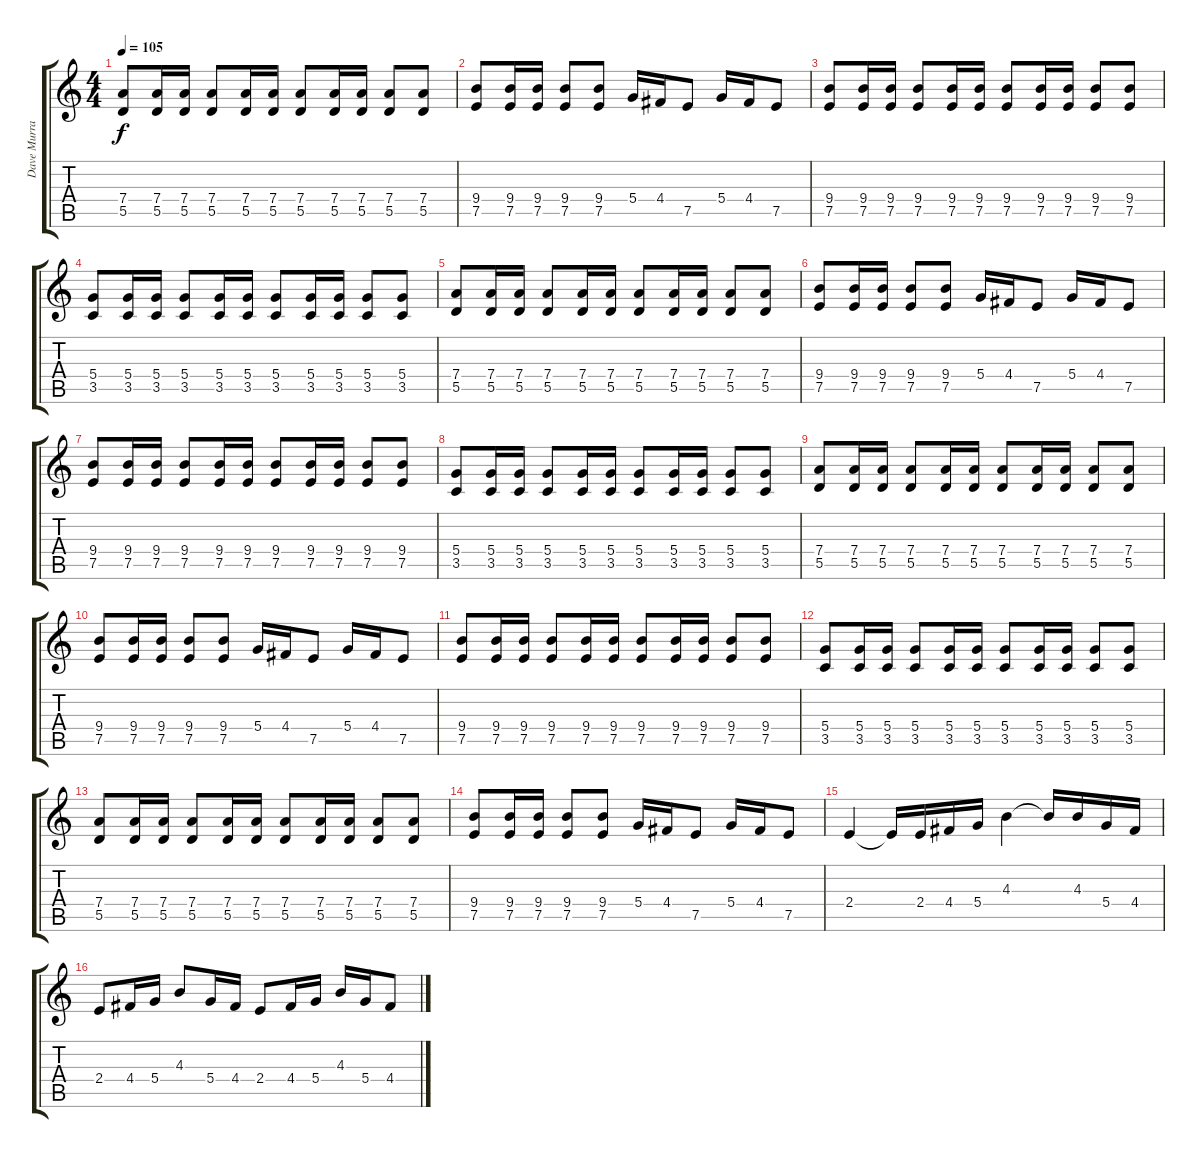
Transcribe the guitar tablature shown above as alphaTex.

\track ("Dave Murray" "Dave Murra") {instrument overdrivenguitar}
\staff {score tabs}
\tuning (E4 B3 G3 D3 A2 E2) {hide}
\ts (4 4)
\tempo 105
\clef g2
\ks c
(7.4 5.5).8{dy f} (7.4 5.5).16 (7.4 5.5).16 (7.4 5.5).8 (7.4 5.5).16 (7.4 5.5).16 (7.4 5.5).8 (7.4 5.5).16 (7.4 5.5).16 (7.4 5.5).8 (7.4 5.5).8 |
(9.4 7.5).8 (9.4 7.5).16 (9.4 7.5).16 (9.4 7.5).8 (9.4 7.5).8 5.4.16 4.4.16 7.5.8 5.4.16 4.4.16 7.5.8 |
(9.4 7.5).8 (9.4 7.5).16 (9.4 7.5).16 (9.4 7.5).8 (9.4 7.5).16 (9.4 7.5).16 (9.4 7.5).8 (9.4 7.5).16 (9.4 7.5).16 (9.4 7.5).8 (9.4 7.5).8 |
(5.4 3.5).8 (5.4 3.5).16 (5.4 3.5).16 (5.4 3.5).8 (5.4 3.5).16 (5.4 3.5).16 (5.4 3.5).8 (5.4 3.5).16 (5.4 3.5).16 (5.4 3.5).8 (5.4 3.5).8 |
(7.4 5.5).8 (7.4 5.5).16 (7.4 5.5).16 (7.4 5.5).8 (7.4 5.5).16 (7.4 5.5).16 (7.4 5.5).8 (7.4 5.5).16 (7.4 5.5).16 (7.4 5.5).8 (7.4 5.5).8 |
(9.4 7.5).8 (9.4 7.5).16 (9.4 7.5).16 (9.4 7.5).8 (9.4 7.5).8 5.4.16 4.4.16 7.5.8 5.4.16 4.4.16 7.5.8 |
(9.4 7.5).8 (9.4 7.5).16 (9.4 7.5).16 (9.4 7.5).8 (9.4 7.5).16 (9.4 7.5).16 (9.4 7.5).8 (9.4 7.5).16 (9.4 7.5).16 (9.4 7.5).8 (9.4 7.5).8 |
(5.4 3.5).8 (5.4 3.5).16 (5.4 3.5).16 (5.4 3.5).8 (5.4 3.5).16 (5.4 3.5).16 (5.4 3.5).8 (5.4 3.5).16 (5.4 3.5).16 (5.4 3.5).8 (5.4 3.5).8 |
(7.4 5.5).8 (7.4 5.5).16 (7.4 5.5).16 (7.4 5.5).8 (7.4 5.5).16 (7.4 5.5).16 (7.4 5.5).8 (7.4 5.5).16 (7.4 5.5).16 (7.4 5.5).8 (7.4 5.5).8 |
(9.4 7.5).8 (9.4 7.5).16 (9.4 7.5).16 (9.4 7.5).8 (9.4 7.5).8 5.4.16 4.4.16 7.5.8 5.4.16 4.4.16 7.5.8 |
(9.4 7.5).8 (9.4 7.5).16 (9.4 7.5).16 (9.4 7.5).8 (9.4 7.5).16 (9.4 7.5).16 (9.4 7.5).8 (9.4 7.5).16 (9.4 7.5).16 (9.4 7.5).8 (9.4 7.5).8 |
(5.4 3.5).8 (5.4 3.5).16 (5.4 3.5).16 (5.4 3.5).8 (5.4 3.5).16 (5.4 3.5).16 (5.4 3.5).8 (5.4 3.5).16 (5.4 3.5).16 (5.4 3.5).8 (5.4 3.5).8 |
(7.4 5.5).8 (7.4 5.5).16 (7.4 5.5).16 (7.4 5.5).8 (7.4 5.5).16 (7.4 5.5).16 (7.4 5.5).8 (7.4 5.5).16 (7.4 5.5).16 (7.4 5.5).8 (7.4 5.5).8 |
(9.4 7.5).8 (9.4 7.5).16 (9.4 7.5).16 (9.4 7.5).8 (9.4 7.5).8 5.4.16 4.4.16 7.5.8 5.4.16 4.4.16 7.5.8 |
2.4.4 2.4{t}.16 2.4.16 4.4.16 5.4.16 4.3.4 4.3{t}.16 4.3.16 5.4.16 4.4.16 |
2.4.8 4.4.16 5.4.16 4.3.8 5.4.16 4.4.16 2.4.8 4.4.16 5.4.16 4.3.16 5.4.16 4.4.8
